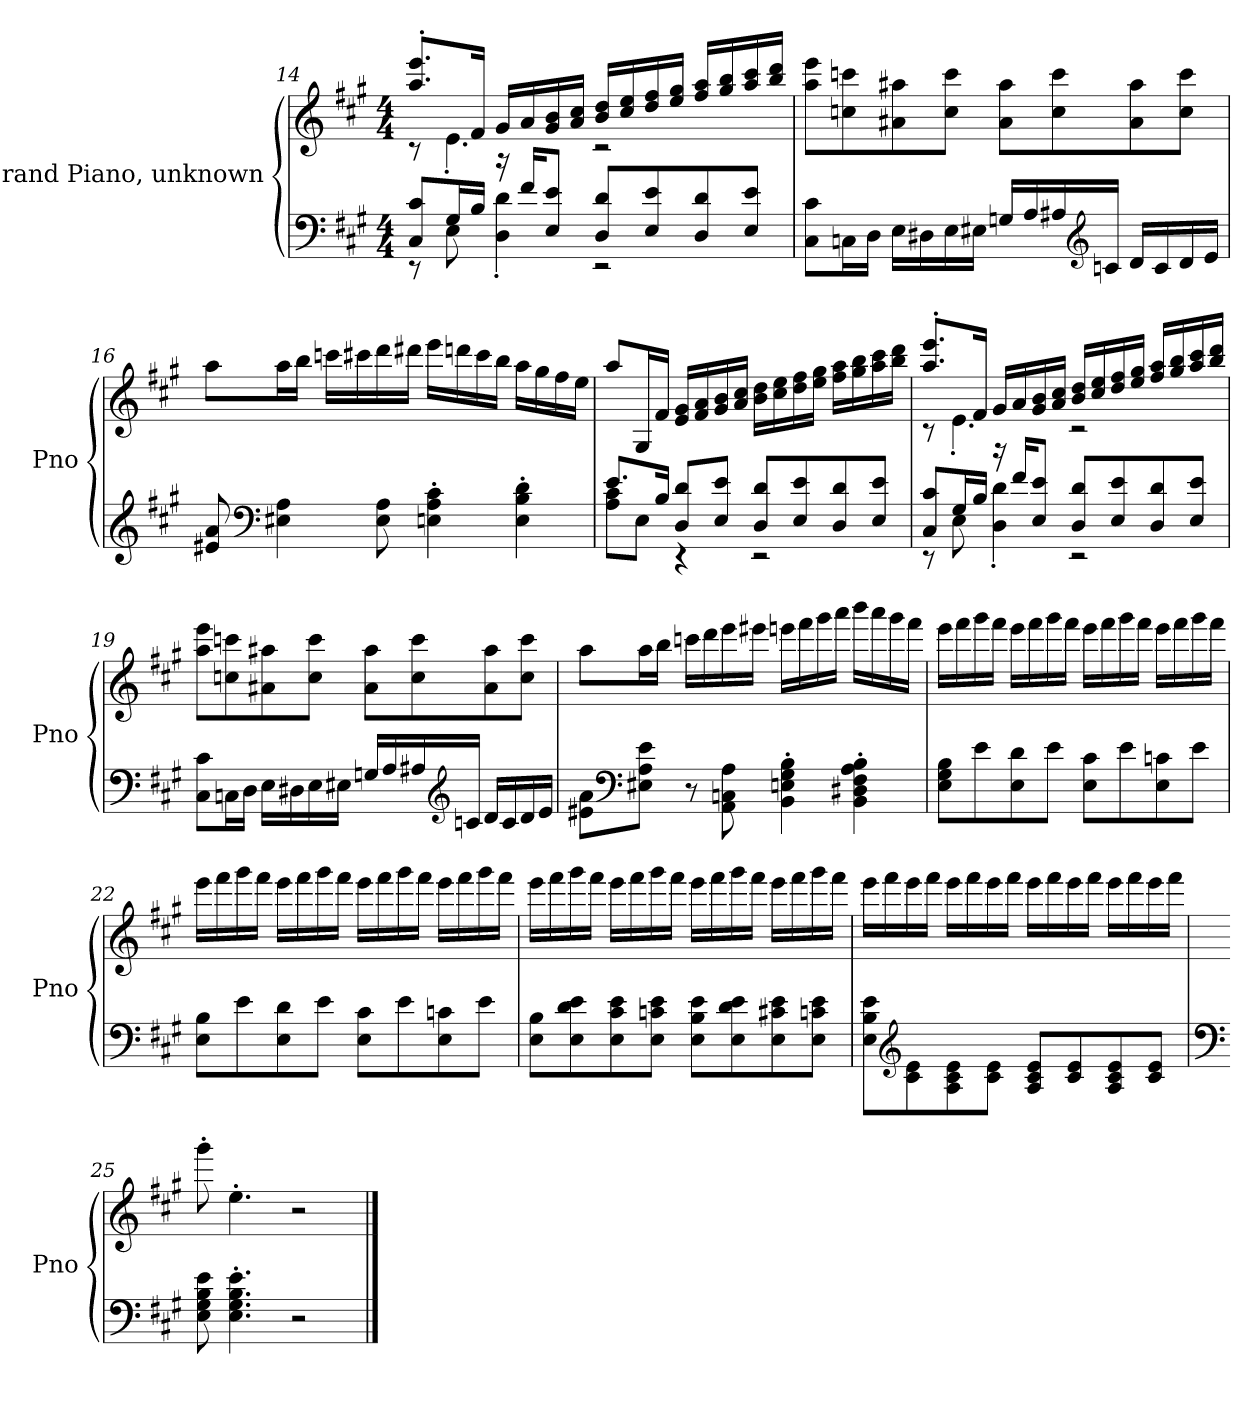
**kern	**kern
*part1	*part1
*staff2	*staff1
*I"Grand Piano, unknown	*
*I'Pno	*
!!LO:PB:g=z
*clefF4	*clefG2
*k[f#c#g#]	*k[f#c#g#]
*M4/4	*M4/4
=14	=14
*^	*^
8C#/ 8c#/L	8r	8.aa/' 8.eee/'L	8r
16G#/L	8E\	.	4.e'\
16B/JJ	.	16f#/Jk	.
16r	4D\' 4d\'	16g#/LL	.
16f#/KL	.	16a/	.
8E/ 8e/J	.	16g#/ 16b/	.
.	.	16a/ 16cc#/JJ	.
8D/ 8d/L	2r	16b/ 16dd/LL	2r
.	.	16cc#/ 16ee/	.
8E/ 8e/	.	16dd/ 16ff#/	.
.	.	16ee/ 16gg#/JJ	.
8D/ 8d/	.	16ff#/ 16aa/LL	.
.	.	16gg#/ 16bb/	.
8E/ 8e/J	.	16aa/ 16ccc#/	.
.	.	16bb/ 16ddd/JJ	.
*v	*v	*	*
*	*v	*v
=15	=15
8C#\ 8c#\L	8aa\ 8eee\L
16Cn\L	8ccn\ 8cccn\
16D\JJ	.
16E\LL	8a#X\ 8aa#X\
16D#X\	.
16E\	8cc\ 8ccc\J
16E#X\JJ	.
16Gn/LL	8a#\ 8aa#\L
16A/	.
16A#X/	8cc\ 8ccc\
*clefG2	*
16cn/JJ	.
16d/LL	8a#\ 8aa#\
16c/	.
16d/	8cc\ 8ccc\J
16e/JJ	.
!!LO:LB:g=z
=16	=16
8e#X/ 8a/	8aa\L
*clefF4	*
4E#X\ 4A\	16aa\L
.	16bb\JJ
.	16cccn\LL
.	16ccc#X\
8E#\ 8A\	16ddd\
.	16ddd#X\JJ
4En\' 4A\' 4c#\'	16eee\LL
.	16dddn\
.	16ccc#\
.	16bb\JJ
4E\' 4B\' 4d\'	16aa\LL
.	16gg#\
.	16ff#\
.	16ee\JJ
=17	=17
*^	*
8.e/L	8A\ 8c#\L	8aa/L
.	8E\J	16G#/L
16B/Jk	.	16f#/JJ
8D/ 8d/L	4r	16e/ 16g#/LL
.	.	16f#/ 16a/
8E/ 8e/J	.	16g#/ 16b/
.	.	16a/ 16cc#/JJ
8D/ 8d/L	2r	16b\ 16dd\LL
.	.	16cc#\ 16ee\
8E/ 8e/	.	16dd\ 16ff#\
.	.	16ee\ 16gg#\JJ
8D/ 8d/	.	16ff#\ 16aa\LL
.	.	16gg#\ 16bb\
8E/ 8e/J	.	16aa\ 16ccc#\
.	.	16bb\ 16ddd\JJ
!!LO:LB:g=z
=18	=18	=18
*	*	*^
8C#/ 8c#/L	8r	8.aa/' 8.eee/'L	8r
16G#/L	8E\	.	4.e'\
16B/JJ	.	16f#/Jk	.
16r	4D\' 4d\'	16g#/LL	.
16f#/KL	.	16a/	.
8E/ 8e/J	.	16g#/ 16b/	.
.	.	16a/ 16cc#/JJ	.
8D/ 8d/L	2r	16b/ 16dd/LL	2r
.	.	16cc#/ 16ee/	.
8E/ 8e/	.	16dd/ 16ff#/	.
.	.	16ee/ 16gg#/JJ	.
8D/ 8d/	.	16ff#/ 16aa/LL	.
.	.	16gg#/ 16bb/	.
8E/ 8e/J	.	16aa/ 16ccc#/	.
.	.	16bb/ 16ddd/JJ	.
*v	*v	*	*
*	*v	*v
=19	=19
8C#\ 8c#\L	8aa\ 8eee\L
16Cn\L	8ccn\ 8cccn\
16D\JJ	.
16E\LL	8a#X\ 8aa#X\
16D#X\	.
16E\	8cc\ 8ccc\J
16E#X\JJ	.
16Gn/LL	8a#\ 8aa#\L
16A/	.
16A#X/	8cc\ 8ccc\
*clefG2	*
16cn/JJ	.
16d/LL	8a#\ 8aa#\
16c/	.
16d/	8cc\ 8ccc\J
16e/JJ	.
!!LO:LB:g=z
=20	=20
8e#X\ 8a\L	8aa\L
*clefF4	*
8E#X\ 8A\ 8e#\J	16aa\L
.	16bb\JJ
8r	16cccn\LL
.	16ddd\
8AA\ 8Cn\ 8A\	16eee\
.	16eee#X\JJ
4BB\' 4En\' 4G#\' 4B\'	16eeen\LL
.	16fff#\
.	16ggg#\
.	16aaa\JJ
4BB\' 4D#X\' 4F#\' 4A\' 4B\'	16bbb\LL
.	16aaa\
.	16ggg#\
.	16fff#\JJ
!!LO:LB:g=z
=21	=21
8E\ 8G#\ 8B\L	16eee\LL
.	16fff#\
8e\	16ggg#\
.	16fff#\JJ
8E\ 8d\	16eee\LL
.	16fff#\
8e\J	16ggg#\
.	16fff#\JJ
8E\ 8c#\L	16eee\LL
.	16fff#\
8e\	16ggg#\
.	16fff#\JJ
8E\ 8cn\	16eee\LL
.	16fff#\
8e\J	16ggg#\
.	16fff#\JJ
=22	=22
8E\ 8B\L	16eee\LL
.	16fff#\
8e\	16ggg#\
.	16fff#\JJ
8E\ 8d\	16eee\LL
.	16fff#\
8e\J	16ggg#\
.	16fff#\JJ
8E\ 8c#\L	16eee\LL
.	16fff#\
8e\	16ggg#\
.	16fff#\JJ
8E\ 8cn\	16eee\LL
.	16fff#\
8e\J	16ggg#\
.	16fff#\JJ
!!LO:LB:g=z
=23	=23
8E\ 8B\L	16eee\LL
.	16fff#\
8E\ 8d\ 8e\	16ggg#\
.	16fff#\JJ
8E\ 8c#\ 8e\	16eee\LL
.	16fff#\
8E\ 8cn\ 8e\J	16ggg#\
.	16fff#\JJ
8E\ 8B\ 8e\L	16eee\LL
.	16fff#\
8E\ 8d\ 8e\	16ggg#\
.	16fff#\JJ
8E\ 8c#X\ 8e\	16eee\LL
.	16fff#\
8E\ 8cn\ 8e\J	16ggg#\
.	16fff#\JJ
=24	=24
8E\ 8B\ 8e\L	16eee\LL
.	16fff#\
*clefG2	*
8c#\ 8e\	16eee\
.	16fff#\JJ
8A\ 8c#\ 8e\	16eee\LL
.	16fff#\
8c#\ 8e\J	16eee\
.	16fff#\JJ
8A/ 8c#/ 8e/L	16eee\LL
.	16fff#\
8c#/ 8e/	16eee\
.	16fff#\JJ
8A/ 8c#/ 8e/	16eee\LL
.	16fff#\
8c#/ 8e/J	16eee\
.	16fff#\JJ
!!LO:PB:g=z
=25	=25
*clefF4	*
8E\ 8G#\ 8B\ 8e\	8ggg#'\
4.E\' 4.G#\' 4.B\' 4.e\'	4.ee'\
2r	2r
==	==
*-	*-
